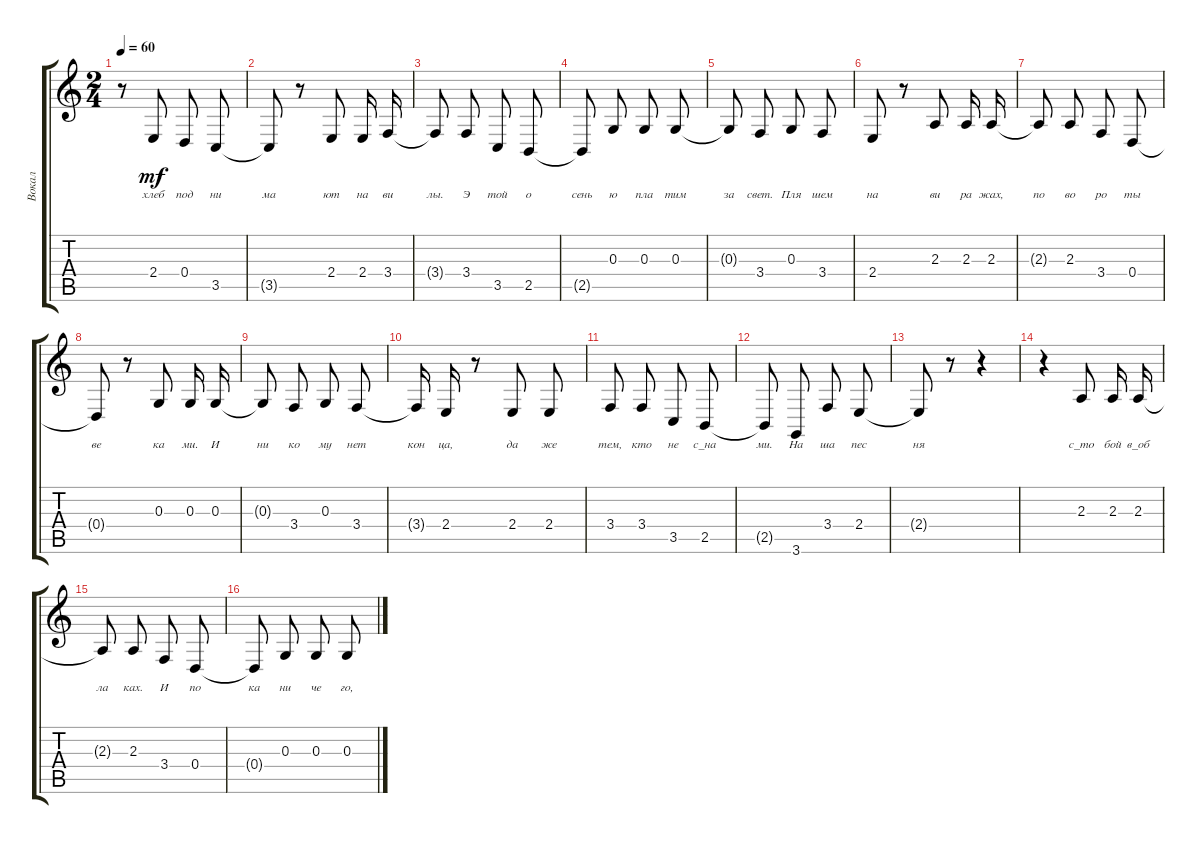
\track ("Вокал" "Вокал") {instrument brightacousticpiano}
\staff {score tabs}
\tuning (E4 B3 G3 D3 A2 E2) {hide}
\ts (2 4)
\tempo 60
\clef g2
\ks c
r.8{dy mf} 2.4.8{lyrics (0 "хлеб") lyrics (1 "") lyrics (2 "") lyrics (3 "") lyrics (4 "")} 0.4.8{lyrics (0 "под") lyrics (1 "") lyrics (2 "") lyrics (3 "") lyrics (4 "") beam split} 3.5.8{lyrics (0 "ни") lyrics (1 "") lyrics (2 "") lyrics (3 "") lyrics (4 "")} |
3.5{t}.8{lyrics (0 "ма") lyrics (1 "") lyrics (2 "") lyrics (3 "") lyrics (4 "")} r.8 2.4.8{lyrics (0 "ют") lyrics (1 "") lyrics (2 "") lyrics (3 "") lyrics (4 "") beam split} 2.4.16{lyrics (0 "на") lyrics (1 "") lyrics (2 "") lyrics (3 "") lyrics (4 "") beam split} 3.4.16{lyrics (0 "ви") lyrics (1 "") lyrics (2 "") lyrics (3 "") lyrics (4 "")} |
3.4{t}.8{lyrics (0 "лы.") lyrics (1 "") lyrics (2 "") lyrics (3 "") lyrics (4 "") beam split} 3.4.8{lyrics (0 "Э") lyrics (1 "") lyrics (2 "") lyrics (3 "") lyrics (4 "") beam split} 3.5.8{lyrics (0 "той") lyrics (1 "") lyrics (2 "") lyrics (3 "") lyrics (4 "") beam split} 2.5.8{lyrics (0 "о") lyrics (1 "") lyrics (2 "") lyrics (3 "") lyrics (4 "")} |
2.5{t}.8{lyrics (0 "сень") lyrics (1 "") lyrics (2 "") lyrics (3 "") lyrics (4 "") beam split} 0.3.8{lyrics (0 "ю") lyrics (1 "") lyrics (2 "") lyrics (3 "") lyrics (4 "") beam split} 0.3.8{lyrics (0 "пла") lyrics (1 "") lyrics (2 "") lyrics (3 "") lyrics (4 "") beam split} 0.3.8{lyrics (0 "тим") lyrics (1 "") lyrics (2 "") lyrics (3 "") lyrics (4 "")} |
0.3{t}.8{lyrics (0 "за") lyrics (1 "") lyrics (2 "") lyrics (3 "") lyrics (4 "") beam split} 3.4.8{lyrics (0 "свет.") lyrics (1 "") lyrics (2 "") lyrics (3 "") lyrics (4 "") beam split} 0.3.8{lyrics (0 "Пля") lyrics (1 "") lyrics (2 "") lyrics (3 "") lyrics (4 "") beam split} 3.4.8{lyrics (0 "шем") lyrics (1 "") lyrics (2 "") lyrics (3 "") lyrics (4 "")} |
2.4.8{lyrics (0 "на") lyrics (1 "") lyrics (2 "") lyrics (3 "") lyrics (4 "")} r.8 2.3.8{lyrics (0 "ви") lyrics (1 "") lyrics (2 "") lyrics (3 "") lyrics (4 "") beam split} 2.3.16{lyrics (0 "ра") lyrics (1 "") lyrics (2 "") lyrics (3 "") lyrics (4 "") beam split} 2.3.16{lyrics (0 "жах,") lyrics (1 "") lyrics (2 "") lyrics (3 "") lyrics (4 "")} |
2.3{t}.8{lyrics (0 "по") lyrics (1 "") lyrics (2 "") lyrics (3 "") lyrics (4 "") beam split} 2.3.8{lyrics (0 "во") lyrics (1 "") lyrics (2 "") lyrics (3 "") lyrics (4 "") beam split} 3.4.8{lyrics (0 "ро") lyrics (1 "") lyrics (2 "") lyrics (3 "") lyrics (4 "") beam split} 0.4.8{lyrics (0 "ты") lyrics (1 "") lyrics (2 "") lyrics (3 "") lyrics (4 "")} |
0.4{t}.8{lyrics (0 "ве") lyrics (1 "") lyrics (2 "") lyrics (3 "") lyrics (4 "")} r.8 0.3.8{lyrics (0 "ка") lyrics (1 "") lyrics (2 "") lyrics (3 "") lyrics (4 "") beam split} 0.3.16{lyrics (0 "ми.") lyrics (1 "") lyrics (2 "") lyrics (3 "") lyrics (4 "") beam split} 0.3.16{lyrics (0 "И") lyrics (1 "") lyrics (2 "") lyrics (3 "") lyrics (4 "")} |
0.3{t}.8{lyrics (0 "ни") lyrics (1 "") lyrics (2 "") lyrics (3 "") lyrics (4 "") beam split} 3.4.8{lyrics (0 "ко") lyrics (1 "") lyrics (2 "") lyrics (3 "") lyrics (4 "") beam split} 0.3.8{lyrics (0 "му") lyrics (1 "") lyrics (2 "") lyrics (3 "") lyrics (4 "") beam split} 3.4.8{lyrics (0 "нет") lyrics (1 "") lyrics (2 "") lyrics (3 "") lyrics (4 "")} |
3.4{t}.16{lyrics (0 "кон") lyrics (1 "") lyrics (2 "") lyrics (3 "") lyrics (4 "") beam split} 2.4.16{lyrics (0 "ца,") lyrics (1 "") lyrics (2 "") lyrics (3 "") lyrics (4 "")} r.8 2.4.8{lyrics (0 "да") lyrics (1 "") lyrics (2 "") lyrics (3 "") lyrics (4 "") beam split} 2.4.8{lyrics (0 "же") lyrics (1 "") lyrics (2 "") lyrics (3 "") lyrics (4 "")} |
3.4.8{lyrics (0 "тем,") lyrics (1 "") lyrics (2 "") lyrics (3 "") lyrics (4 "") beam split} 3.4.8{lyrics (0 "кто") lyrics (1 "") lyrics (2 "") lyrics (3 "") lyrics (4 "") beam split} 3.5.8{lyrics (0 "не") lyrics (1 "") lyrics (2 "") lyrics (3 "") lyrics (4 "") beam split} 2.5.8{lyrics (0 "с_на") lyrics (1 "") lyrics (2 "") lyrics (3 "") lyrics (4 "")} |
2.5{t}.8{lyrics (0 "ми.") lyrics (1 "") lyrics (2 "") lyrics (3 "") lyrics (4 "") beam split} 3.6.8{lyrics (0 "На") lyrics (1 "") lyrics (2 "") lyrics (3 "") lyrics (4 "") beam split} 3.4.8{lyrics (0 "ша") lyrics (1 "") lyrics (2 "") lyrics (3 "") lyrics (4 "") beam split} 2.4.8{lyrics (0 "пес") lyrics (1 "") lyrics (2 "") lyrics (3 "") lyrics (4 "")} |
2.4{t}.8{lyrics (0 "ня") lyrics (1 "") lyrics (2 "") lyrics (3 "") lyrics (4 "")} r.8 r.4 |
r.4 2.3.8{lyrics (0 "с_то") lyrics (1 "") lyrics (2 "") lyrics (3 "") lyrics (4 "") beam split} 2.3.16{lyrics (0 "бой") lyrics (1 "") lyrics (2 "") lyrics (3 "") lyrics (4 "") beam split} 2.3.16{lyrics (0 "в_об") lyrics (1 "") lyrics (2 "") lyrics (3 "") lyrics (4 "")} |
2.3{t}.8{lyrics (0 "ла") lyrics (1 "") lyrics (2 "") lyrics (3 "") lyrics (4 "") beam split} 2.3.8{lyrics (0 "ках.") lyrics (1 "") lyrics (2 "") lyrics (3 "") lyrics (4 "") beam split} 3.4.8{lyrics (0 "И") lyrics (1 "") lyrics (2 "") lyrics (3 "") lyrics (4 "") beam split} 0.4.8{lyrics (0 "по") lyrics (1 "") lyrics (2 "") lyrics (3 "") lyrics (4 "")} |
0.4{t}.8{lyrics (0 "ка") lyrics (1 "") lyrics (2 "") lyrics (3 "") lyrics (4 "") beam split} 0.3.8{lyrics (0 "ни") lyrics (1 "") lyrics (2 "") lyrics (3 "") lyrics (4 "") beam split} 0.3.8{lyrics (0 "че") lyrics (1 "") lyrics (2 "") lyrics (3 "") lyrics (4 "") beam split} 0.3.8{lyrics (0 "го,") lyrics (1 "") lyrics (2 "") lyrics (3 "") lyrics (4 "")}
